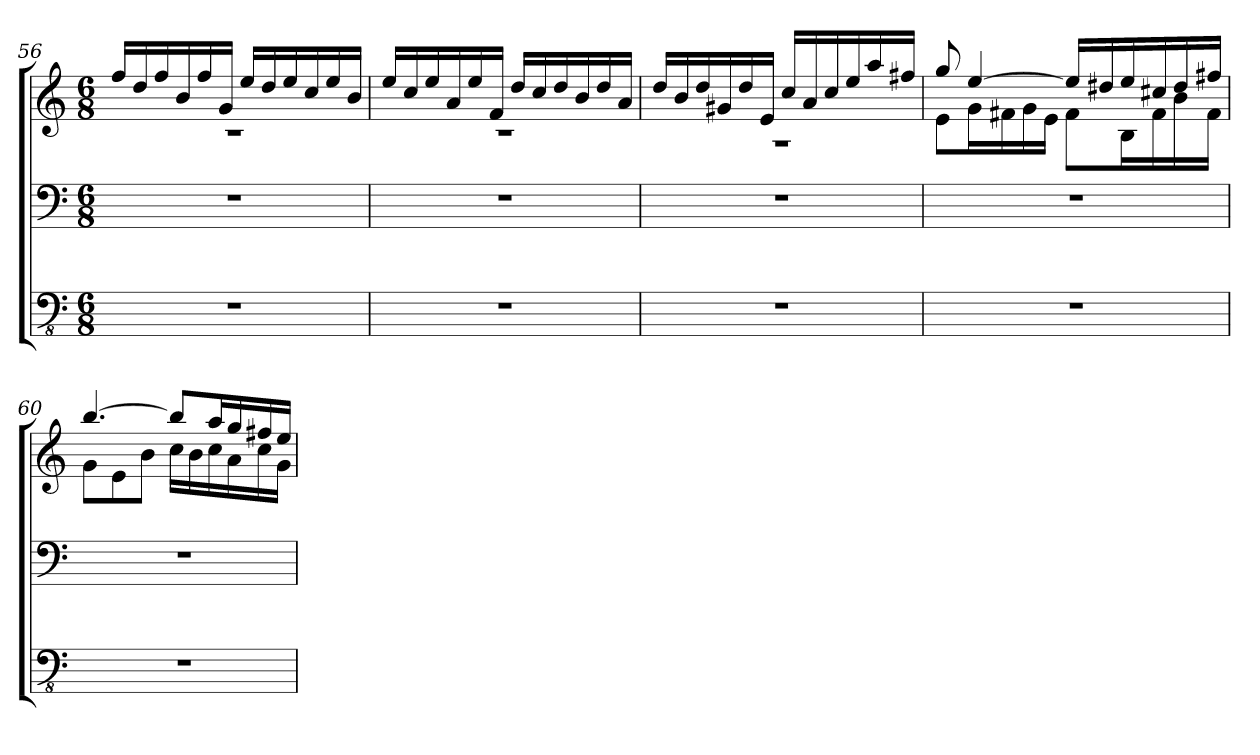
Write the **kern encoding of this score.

**kern	**kern	**kern
*part1	*part1	*part1
*staff3	*staff2	*staff1
*clefFv4	*clefF4	*clefG2
*k[]	*k[]	*k[]
*M6/8	*M6/8	*M6/8
=56	=56	=56
*	*	*^
2.r	2.r	16ff/LL	2.r
.	.	16dd/	.
.	.	16ff/	.
.	.	16b/	.
.	.	16ff/	.
.	.	16g/JJ	.
.	.	16ee/LL	.
.	.	16dd/	.
.	.	16ee/	.
.	.	16cc/	.
.	.	16ee/	.
.	.	16b/JJ	.
=57	=57	=57	=57
2.r	2.r	16ee/LL	2.r
.	.	16cc/	.
.	.	16ee/	.
.	.	16a/	.
.	.	16ee/	.
.	.	16f/JJ	.
.	.	16dd/LL	.
.	.	16cc/	.
.	.	16dd/	.
.	.	16b/	.
.	.	16dd/	.
.	.	16a/JJ	.
=58	=58	=58	=58
2.r	2.r	16dd/LL	2.r
.	.	16b/	.
.	.	16dd/	.
.	.	16g#X/	.
.	.	16dd/	.
.	.	16e/JJ	.
.	.	16cc/LL	.
.	.	16a/	.
.	.	16cc/	.
.	.	16ee/	.
.	.	16aa/	.
.	.	16ff#X/JJ	.
!!LO:PB:g=z	!!
=59	=59	=59	=59
2.r	2.r	8gg/	8e\L
.	.	[4ee/	16g\L
.	.	.	16f#X\
.	.	.	16g\
.	.	.	16e\JJ
.	.	16ee/LL]	8f#\L
.	.	16dd#X/	.
.	.	16ee/	16B\L
.	.	16cc#X/	16f#\
.	.	16dd#/	16b\
.	.	16ff#X/JJ	16f#\JJ
=60	=60	=60	=60
2.r	2.r	[4.bb/	8g\L
.	.	.	8e\
.	.	.	8b\J
.	.	8bb/L]	16cc\LL
.	.	.	16b\
.	.	16aa/L	16cc\
.	.	16gg/	16a\
.	.	16ff#X/	16cc\
.	.	16ee/JJ	16g\JJ
*	*	*v	*v
=	=	=
*-	*-	*-
